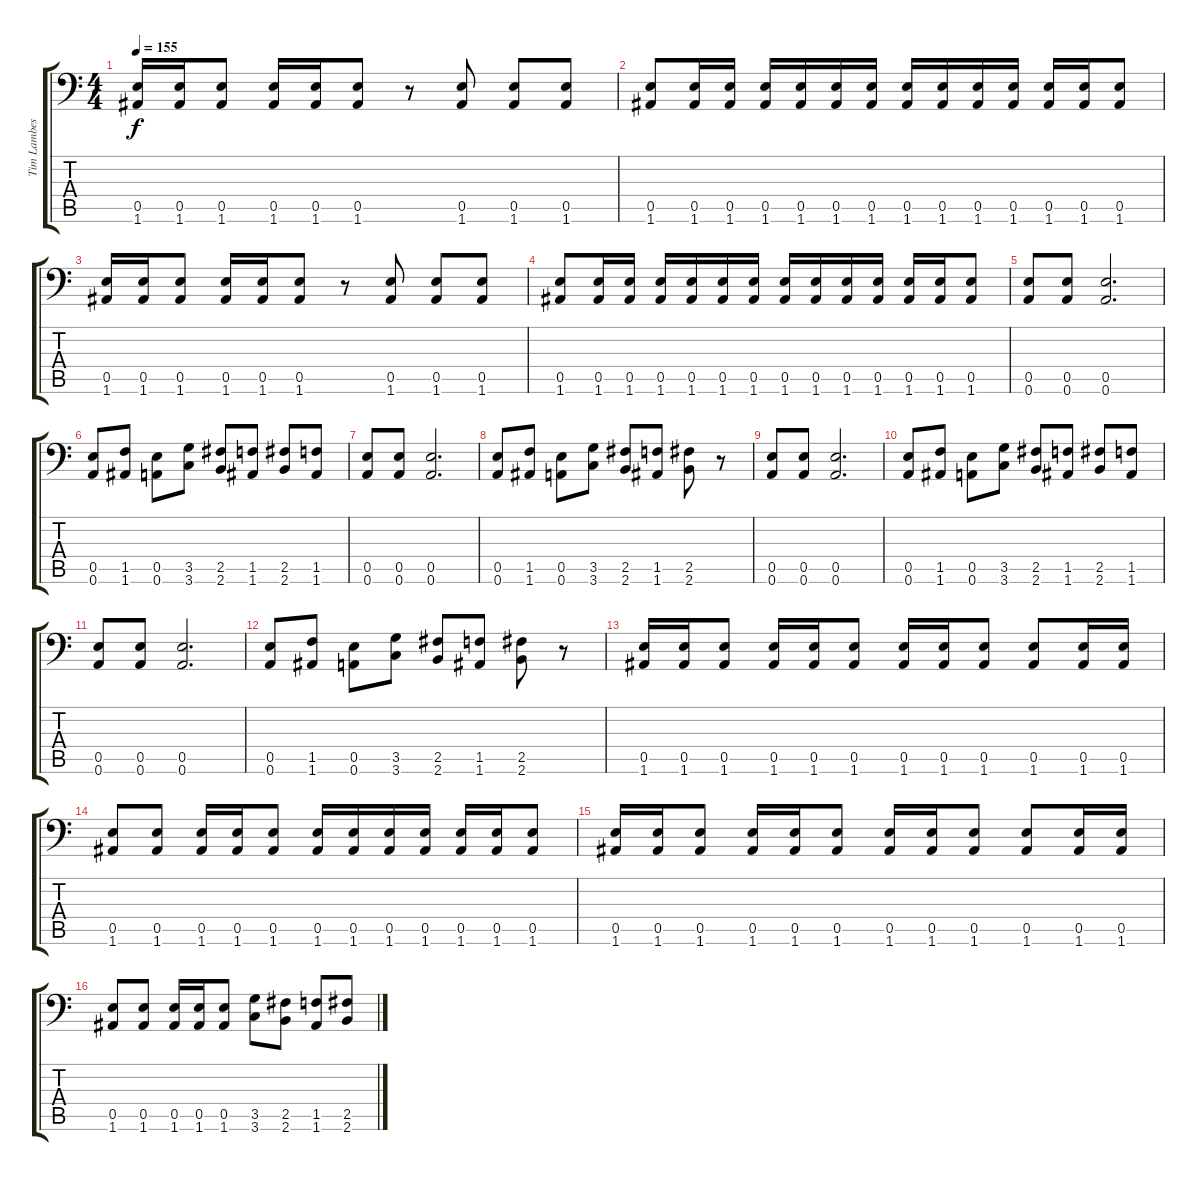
\track ("Tim Lambesis" "Tim Lambes") {instrument distortionguitar}
\staff {score tabs}
\tuning (B3 Gb3 D3 A2 E2 A1) {hide}
\ts (4 4)
\tempo 155
\clef f4
\ks c
(0.5 1.6).16{dy f} (0.5 1.6).16 (0.5 1.6).8 (0.5 1.6).16 (0.5 1.6).16 (0.5 1.6).8 r.8 (0.5 1.6).8 (0.5 1.6).8 (0.5 1.6).8 |
(0.5 1.6).8 (0.5 1.6).16 (0.5 1.6).16 (0.5 1.6).16 (0.5 1.6).16 (0.5 1.6).16 (0.5 1.6).16 (0.5 1.6).16 (0.5 1.6).16 (0.5 1.6).16 (0.5 1.6).16 (0.5 1.6).16 (0.5 1.6).16 (0.5 1.6).8 |
(0.5 1.6).16 (0.5 1.6).16 (0.5 1.6).8 (0.5 1.6).16 (0.5 1.6).16 (0.5 1.6).8 r.8 (0.5 1.6).8 (0.5 1.6).8 (0.5 1.6).8 |
(0.5 1.6).8 (0.5 1.6).16 (0.5 1.6).16 (0.5 1.6).16 (0.5 1.6).16 (0.5 1.6).16 (0.5 1.6).16 (0.5 1.6).16 (0.5 1.6).16 (0.5 1.6).16 (0.5 1.6).16 (0.5 1.6).16 (0.5 1.6).16 (0.5 1.6).8 |
(0.5 0.6).8 (0.5 0.6).8 (0.5 0.6).2{d} |
(0.5 0.6).8 (1.5 1.6).8 (0.5 0.6).8 (3.5 3.6).8 (2.5 2.6).8 (1.5 1.6).8 (2.5 2.6).8 (1.5 1.6).8 |
(0.5 0.6).8 (0.5 0.6).8 (0.5 0.6).2{d} |
(0.5 0.6).8 (1.5 1.6).8 (0.5 0.6).8 (3.5 3.6).8 (2.5 2.6).8 (1.5 1.6).8 (2.5 2.6).8 r.8 |
(0.5 0.6).8 (0.5 0.6).8 (0.5 0.6).2{d} |
(0.5 0.6).8 (1.5 1.6).8 (0.5 0.6).8 (3.5 3.6).8 (2.5 2.6).8 (1.5 1.6).8 (2.5 2.6).8 (1.5 1.6).8 |
(0.5 0.6).8 (0.5 0.6).8 (0.5 0.6).2{d} |
(0.5 0.6).8 (1.5 1.6).8 (0.5 0.6).8 (3.5 3.6).8 (2.5 2.6).8 (1.5 1.6).8 (2.5 2.6).8 r.8 |
(0.5 1.6).16 (0.5 1.6).16 (0.5 1.6).8 (0.5 1.6).16 (0.5 1.6).16 (0.5 1.6).8 (0.5 1.6).16 (0.5 1.6).16 (0.5 1.6).8 (0.5 1.6).8 (0.5 1.6).16 (0.5 1.6).16 |
(0.5 1.6).8 (0.5 1.6).8 (0.5 1.6).16 (0.5 1.6).16 (0.5 1.6).8 (0.5 1.6).16 (0.5 1.6).16 (0.5 1.6).16 (0.5 1.6).16 (0.5 1.6).16 (0.5 1.6).16 (0.5 1.6).8 |
(0.5 1.6).16 (0.5 1.6).16 (0.5 1.6).8 (0.5 1.6).16 (0.5 1.6).16 (0.5 1.6).8 (0.5 1.6).16 (0.5 1.6).16 (0.5 1.6).8 (0.5 1.6).8 (0.5 1.6).16 (0.5 1.6).16 |
(0.5 1.6).8 (0.5 1.6).8 (0.5 1.6).16 (0.5 1.6).16 (0.5 1.6).8 (3.5 3.6).8 (2.5 2.6).8 (1.5 1.6).8 (2.5 2.6).8
